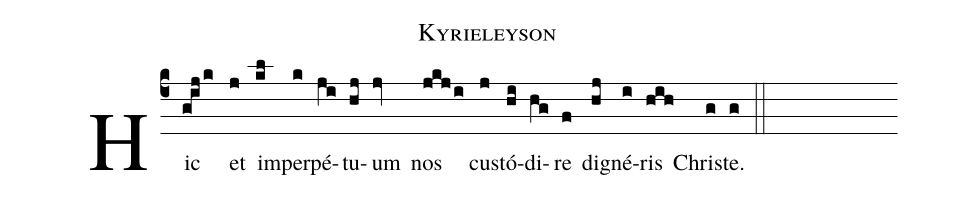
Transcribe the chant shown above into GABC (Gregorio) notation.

name: Kyrieleyson;
%%
(c4) Hic(gijk) et(j) im(kl)per(k)pé(ji)tu(hj)um(jv) nos(jkji) cus(j)tó(hi)di(hg)re(f) dig(hj)né(i)ris(hih) Chris(g)te.(g) (::)
